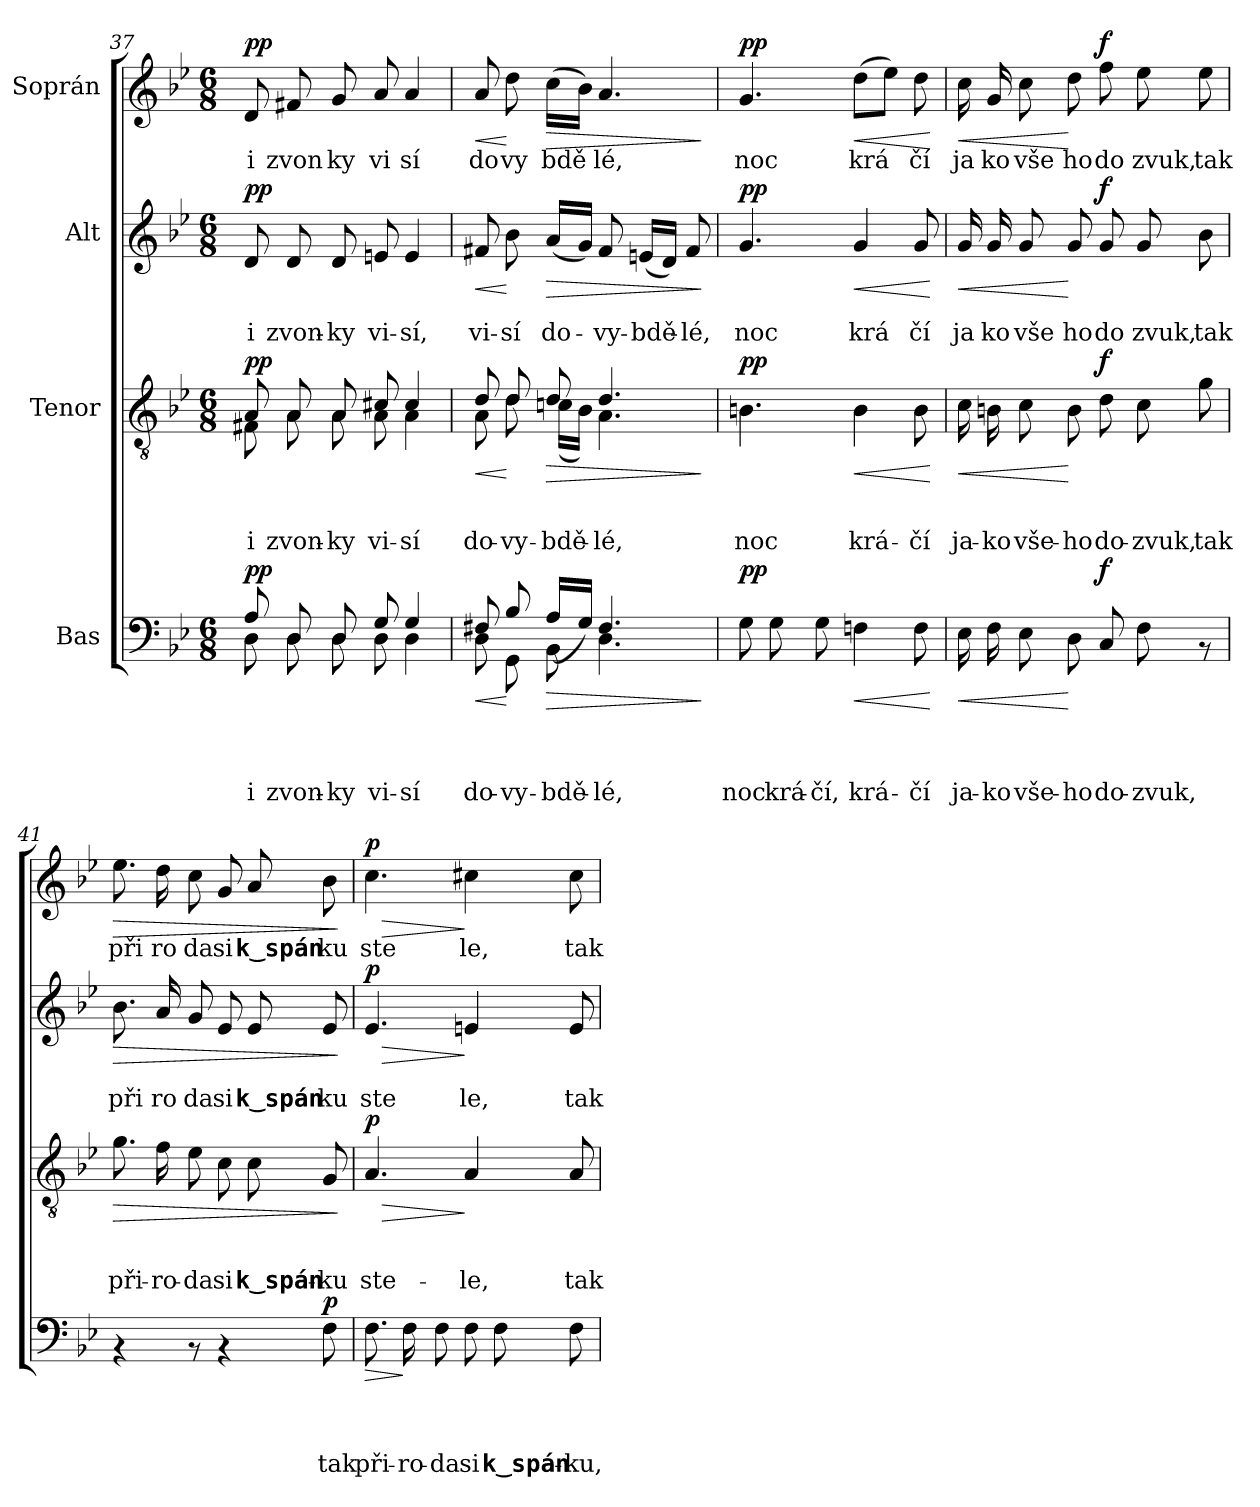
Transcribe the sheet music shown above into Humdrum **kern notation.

**kern	**text	**text	**text	**text	**dynam	**kern	**text	**text	**text	**dynam	**kern	**text	**text	**dynam	**kern	**text	**dynam
*part4	*part4	*part4	*part4	*part4	*part4	*part3	*part3	*part3	*part3	*part3	*part2	*part2	*part2	*part2	*part1	*part1	*part1
*staff4	*staff4	*staff4	*staff4	*staff4	*staff4	*staff3	*staff3	*staff3	*staff3	*staff3	*staff2	*staff2	*staff2	*staff2	*staff1	*staff1	*staff1
*I"Bas	*	*	*	*	*	*I"Tenor	*	*	*	*	*I"Alt	*	*	*	*I"Soprán	*	*
*clefF4	*	*	*	*	*	*clefGv2	*	*	*	*	*clefG2	*	*	*	*clefG2	*	*
*k[b-e-]	*	*	*	*	*	*k[b-e-]	*	*	*	*	*k[b-e-]	*	*	*	*k[b-e-]	*	*
*B-:	*	*	*	*	*	*B-:	*	*	*	*	*B-:	*	*	*	*B-:	*	*
*M6/8	*	*	*	*	*	*M6/8	*	*	*	*	*M6/8	*	*	*	*M6/8	*	*
=37	=37	=37	=37	=37	=37	=37	=37	=37	=37	=37	=37	=37	=37	=37	=37	=37	=37
*^	*	*	*	*	*	*	*	*	*	*	*	*	*	*	*	*	*
!	!	!	!	!	!LO:LY:b	!LO:DY:a	!	!	!	!LO:LY:b	!LO:DY:a	!	!	!LO:LY:b	!LO:DY:a	!	!LO:LY:b	!LO:DY:a
*	*	*	*	*	*	*	*^	*	*	*	*	*	*	*	*	*	*	*
8A/	8D\	.	.	.	i	pp	8A/	8F#X\	.	.	i	pp	8d/	.	i	pp	8d/	i	pp
!	!	!	!	!	!LO:LY:b	!	!	!	!	!	!LO:LY:b	!	!	!	!LO:LY:b	!	!	!LO:LY:b	!
8D/	8D\	.	.	.	zvon-	.	8A/	8A\	.	.	zvon-	.	8d/	.	zvon-	.	8f#X/	zvon	.
!	!	!	!	!	!LO:LY:b	!	!	!	!	!	!LO:LY:b	!	!	!	!LO:LY:b	!	!	!LO:LY:b	!
8D/	8D\	.	.	.	-ky	.	8A/	8A\	.	.	-ky	.	8d/	.	-ky	.	8g/	ky	.
!	!	!	!	!	!LO:LY:b	!	!	!	!	!	!LO:LY:b	!	!	!	!LO:LY:b	!	!	!LO:LY:b	!
8G/	8D\	.	.	.	vi-	.	8c#X/	8A\	.	.	vi-	.	8en/	.	vi-	.	8a/	vi	.
!	!	!	!	!	!LO:LY:b	!	!	!	!	!	!LO:LY:b	!	!	!	!LO:LY:b	!	!	!LO:LY:b	!
4G/	4D\	.	.	.	-sí	.	4c#/	4A\	.	.	-sí	.	4e/	.	-sí,	.	4a/	sí	.
=38	=38	=38	=38	=38	=38	=38	=38	=38	=38	=38	=38	=38	=38	=38	=38	=38	=38	=38	=38
!	!	!	!	!	!LO:LY:b	!LO:HP:b	!	!	!	!	!LO:LY:b	!LO:HP:b	!	!	!LO:LY:b	!LO:HP:b	!	!LO:LY:b	!LO:HP:b
8F#X/	8D\	.	.	.	do-	<	8d/	8A\	.	.	do-	<	8f#X/	.	vi-	<	8a/	do	<
!	!	!	!	!	!LO:LY:b	!	!	!	!	!	!LO:LY:b	!	!	!	!LO:LY:b	!	!	!LO:LY:b	!
8B-/	8GG\	.	.	.	-vy-	[	8d/	8d\	.	.	-vy-	[	8b-\	.	-sí	[	8dd\	vy	[
!	!	!	!	!	!LO:LY:b	!LO:HP:b	!	!	!	!	!LO:LY:b	!LO:HP:b	!	!	!LO:LY:b	!LO:HP:b	!	!LO:LY:b	!LO:HP:b
8BB-\	(>16A/LL	.	.	.	-bdě-	>	8d/	(<16cn\LL	.	.	-bdě-	>	(<16a/LL	.	do-	>	(>16cc\LL	bdě	>
.	16G/JJ)	.	.	.	.	.	.	16B-\JJ)	.	.	.	.	16g/JJ)	.	.	.	16b-\JJ)	.	.
!	!	!	!	!	!LO:LY:b	!	!	!	!	!	!LO:LY:b	!	!	!	!LO:LY:b	!	!	!LO:LY:b	!
4.F#/	4.D\	.	.	.	-lé,	.	4.d/	4.A\	.	.	-lé,	.	8f#/	.	-vy-	.	4.a/	lé,	.
!	!	!	!	!	!	!	!	!	!	!	!	!	!	!	!LO:LY:b	!	!	!	!
.	.	.	.	.	.	.	.	.	.	.	.	.	(<16en/LL	.	-bdě-	.	.	.	.
.	.	.	.	.	.	.	.	.	.	.	.	.	16d/JJ)	.	.	.	.	.	.
!	!	!	!	!	!	!	!	!	!	!	!	!	!	!	!LO:LY:b	!	!	!	!
.	.	.	.	.	.	.	.	.	.	.	.	.	8f#/	.	-lé,	.	.	.	.
*v	*v	*	*	*	*	*	*	*	*	*	*	*	*	*	*	*	*	*	*
*	*	*	*	*	*	*v	*v	*	*	*	*	*	*	*	*	*	*	*
.	.	.	.	.	]	.	.	.	.	]	.	.	.	]	.	.	]
!!LO:LB:g=z
=39	=39	=39	=39	=39	=39	=39	=39	=39	=39	=39	=39	=39	=39	=39	=39	=39	=39
!	!	!	!	!LO:LY:b	!LO:DY:a	!	!	!	!LO:LY:b	!LO:DY:a	!	!	!LO:LY:b	!LO:DY:a	!	!LO:LY:b	!LO:DY:a
8G\	.	.	.	noc	pp	4.Bn\	.	.	noc	pp	4.g/	.	noc	pp	4.g/	noc	pp
!	!	!	!	!LO:LY:b	!	!	!	!	!	!	!	!	!	!	!	!	!
8G\	.	.	.	krá-	.	.	.	.	.	.	.	.	.	.	.	.	.
!	!	!	!	!LO:LY:b	!	!	!	!	!	!	!	!	!	!	!	!	!
8G\	.	.	.	-čí,	.	.	.	.	.	.	.	.	.	.	.	.	.
!	!	!	!	!LO:LY:b	!LO:HP:b	!	!	!	!LO:LY:b	!LO:HP:b	!	!	!LO:LY:b	!LO:HP:b	!	!LO:LY:b	!LO:HP:b
4Fn\	.	.	.	krá-	<	4B\	.	.	krá-	<	4g/	.	krá	<	(>8dd\L	krá	<
.	.	.	.	.	.	.	.	.	.	.	.	.	.	.	8ee-\J)	.	.
!	!	!	!	!LO:LY:b	!	!	!	!	!LO:LY:b	!	!	!	!LO:LY:b	!	!	!LO:LY:b	!
8F\	.	.	.	-čí	.	8B\	.	.	-čí	.	8g/	.	čí	.	8dd\	čí	.
.	.	.	.	.	[	.	.	.	.	[	.	.	.	[	.	.	[
=40	=40	=40	=40	=40	=40	=40	=40	=40	=40	=40	=40	=40	=40	=40	=40	=40	=40
!	!	!	!	!LO:LY:b	!LO:HP:b	!	!	!	!LO:LY:b	!LO:HP:b	!	!	!LO:LY:b	!LO:HP:b	!	!LO:LY:b	!LO:HP:b
16E-\	.	.	.	ja-	<	16c\	.	.	ja-	<	16g/	.	ja	<	16cc\	ja	<
!	!	!	!	!LO:LY:b	!	!	!	!	!LO:LY:b	!	!	!	!LO:LY:b	!	!	!LO:LY:b	!
16F\	.	.	.	-ko	.	16Bn\	.	.	-ko	.	16g/	.	ko	.	16g/	ko	.
!	!	!	!	!LO:LY:b	!	!	!	!	!LO:LY:b	!	!	!	!LO:LY:b	!	!	!LO:LY:b	!
8E-\	.	.	.	vše-	.	8c\	.	.	vše-	.	8g/	.	vše	.	8cc\	vše	.
!	!	!	!	!LO:LY:b	!	!	!	!	!LO:LY:b	!	!	!	!LO:LY:b	!	!	!LO:LY:b	!
8D\	.	.	.	-ho	[	8B\	.	.	-ho	[	8g/	.	ho	[	8dd\	ho	[
!	!	!	!	!LO:LY:b	!LO:DY:a	!	!	!	!LO:LY:b	!LO:DY:a	!	!	!LO:LY:b	!LO:DY:a	!	!LO:LY:b	!LO:DY:a
8C/	.	.	.	do-	f	8d\	.	.	do-	f	8g/	.	do	f	8ff\	do	f
!	!	!	!	!LO:LY:b	!	!	!	!	!LO:LY:b	!	!	!	!LO:LY:b	!	!	!LO:LY:b	!
8F\	.	.	.	-zvuk,	.	8c\	.	.	-zvuk,	.	8g/	.	zvuk,	.	8ee-\	zvuk,	.
!	!	!	!	!	!	!	!	!	!LO:LY:b	!	!	!	!LO:LY:b	!	!	!LO:LY:b	!
8rAA	.	.	.	.	.	8g\	.	.	tak	.	8b-\	.	tak	.	8ee-\	tak	.
=41	=41	=41	=41	=41	=41	=41	=41	=41	=41	=41	=41	=41	=41	=41	=41	=41	=41
!	!	!	!	!	!	!	!	!	!LO:LY:b	!LO:HP:b	!	!	!LO:LY:b	!LO:HP:b	!	!LO:LY:b	!LO:HP:b
4rAA	.	.	.	.	.	8.g\	.	.	při-	>	8.b-\	.	při	>	8.ee-\	při	>
!	!	!	!	!	!	!	!	!	!LO:LY:b	!	!	!	!LO:LY:b	!	!	!LO:LY:b	!
.	.	.	.	.	.	16f\	.	.	-ro-	.	16a/	.	ro	.	16dd\	ro	.
!	!	!	!	!	!	!	!	!	!LO:LY:b	!	!	!	!LO:LY:b	!	!	!LO:LY:b	!
8rAA	.	.	.	.	.	8e-\	.	.	-da	.	8g/	.	da	.	8cc\	da	.
!	!	!	!	!	!	!	!	!	!LO:LY:b	!	!	!	!LO:LY:b	!	!	!LO:LY:b	!
4rAA	.	.	.	.	.	8c\	.	.	si	.	8e-/	.	si	.	8g/	si	.
!	!	!	!	!	!	!	!	!	!LO:LY:b	!	!	!	!LO:LY:b	!	!	!LO:LY:b	!
.	.	.	.	.	.	8c\	.	.	k‿spán-	.	8e-/	.	k‿spán	.	8a/	k‿spán	.
!	!	!	!	!LO:LY:b	!LO:DY:a	!	!	!	!LO:LY:b	!	!	!	!LO:LY:b	!	!	!LO:LY:b	!
8F\	.	.	.	tak	p	8G/	.	.	-ku	.	8e-/	.	ku	.	8b-\	ku	.
.	.	.	.	.	.	.	.	.	.	]	.	.	.	]	.	.	]
=42	=42	=42	=42	=42	=42	=42	=42	=42	=42	=42	=42	=42	=42	=42	=42	=42	=42
!	!	!	!	!LO:LY:b	!LO:HP:b	!	!	!	!LO:LY:b	!LO:HP:b	!	!	!LO:LY:b	!LO:HP:b	!	!LO:LY:b	!LO:HP:b
!	!	!	!	!	!	!	!	!	!	!LO:DY:n=1:a	!	!	!	!LO:DY:n=1:a	!	!	!LO:DY:n=1:a
8.F\	.	.	.	při-	>	4.A/	.	.	ste-	> p	4.e-/	.	ste	> p	4.cc\	ste	> p
!	!	!	!	!LO:LY:b	!	!	!	!	!	!	!	!	!	!	!	!	!
16F\	.	.	.	-ro-	]	.	.	.	.	.	.	.	.	.	.	.	.
!	!	!	!	!LO:LY:b	!	!	!	!	!	!	!	!	!	!	!	!	!
8F\	.	.	.	-da	.	.	.	.	.	.	.	.	.	.	.	.	.
!	!	!	!	!LO:LY:b	!	!	!	!	!LO:LY:b	!	!	!	!LO:LY:b	!	!	!LO:LY:b	!
8F\	.	.	.	si	.	4A/	.	.	-le,	]	4en/	.	le,	]	4cc#X\	le,	]
!	!	!	!	!LO:LY:b	!	!	!	!	!	!	!	!	!	!	!	!	!
8F\	.	.	.	k‿spán-	.	.	.	.	.	.	.	.	.	.	.	.	.
!	!	!	!	!LO:LY:b	!	!	!	!	!LO:LY:b	!	!	!	!LO:LY:b	!	!	!LO:LY:b	!
8F\	.	.	.	-ku,	.	8A/	.	.	tak	.	8e/	.	tak	.	8cc#\	tak	.
=	=	=	=	=	=	=	=	=	=	=	=	=	=	=	=	=	=
*-	*-	*-	*-	*-	*-	*-	*-	*-	*-	*-	*-	*-	*-	*-	*-	*-	*-
